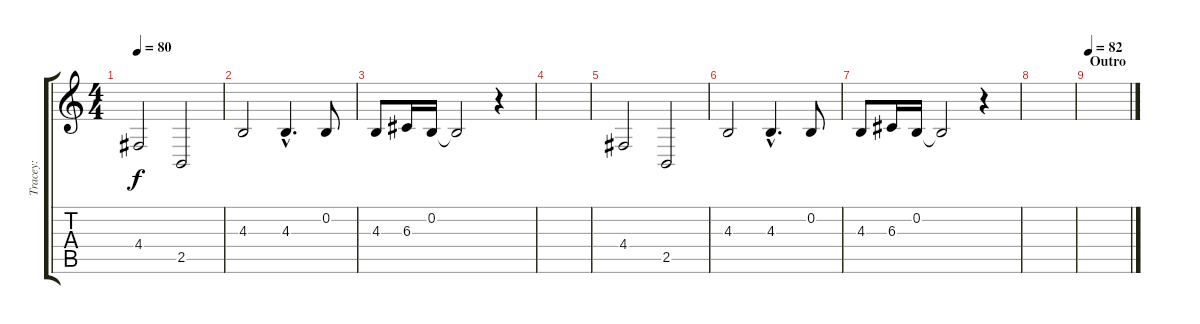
\track ("Tracey:     Back" "Tracey:   ") {instrument pad4choir}
\staff {score tabs}
\tuning (E4 B3 G3 D3 A2 E2) {hide}
\ts (4 4)
\tempo 80
\clef g2
\ks c
4.4.2{dy f} 2.5.2 |
4.3.2 4.3{hac}.4{d} 0.2.8 |
4.3.8 6.3.16 0.2.16 0.2{t}.2 r.4 |
|
4.4.2 2.5.2 |
4.3.2 4.3{hac}.4{d} 0.2.8 |
4.3.8 6.3.16 0.2.16 0.2{t}.2 r.4 |
|
\section ("" "Outro")
\tempo 82
